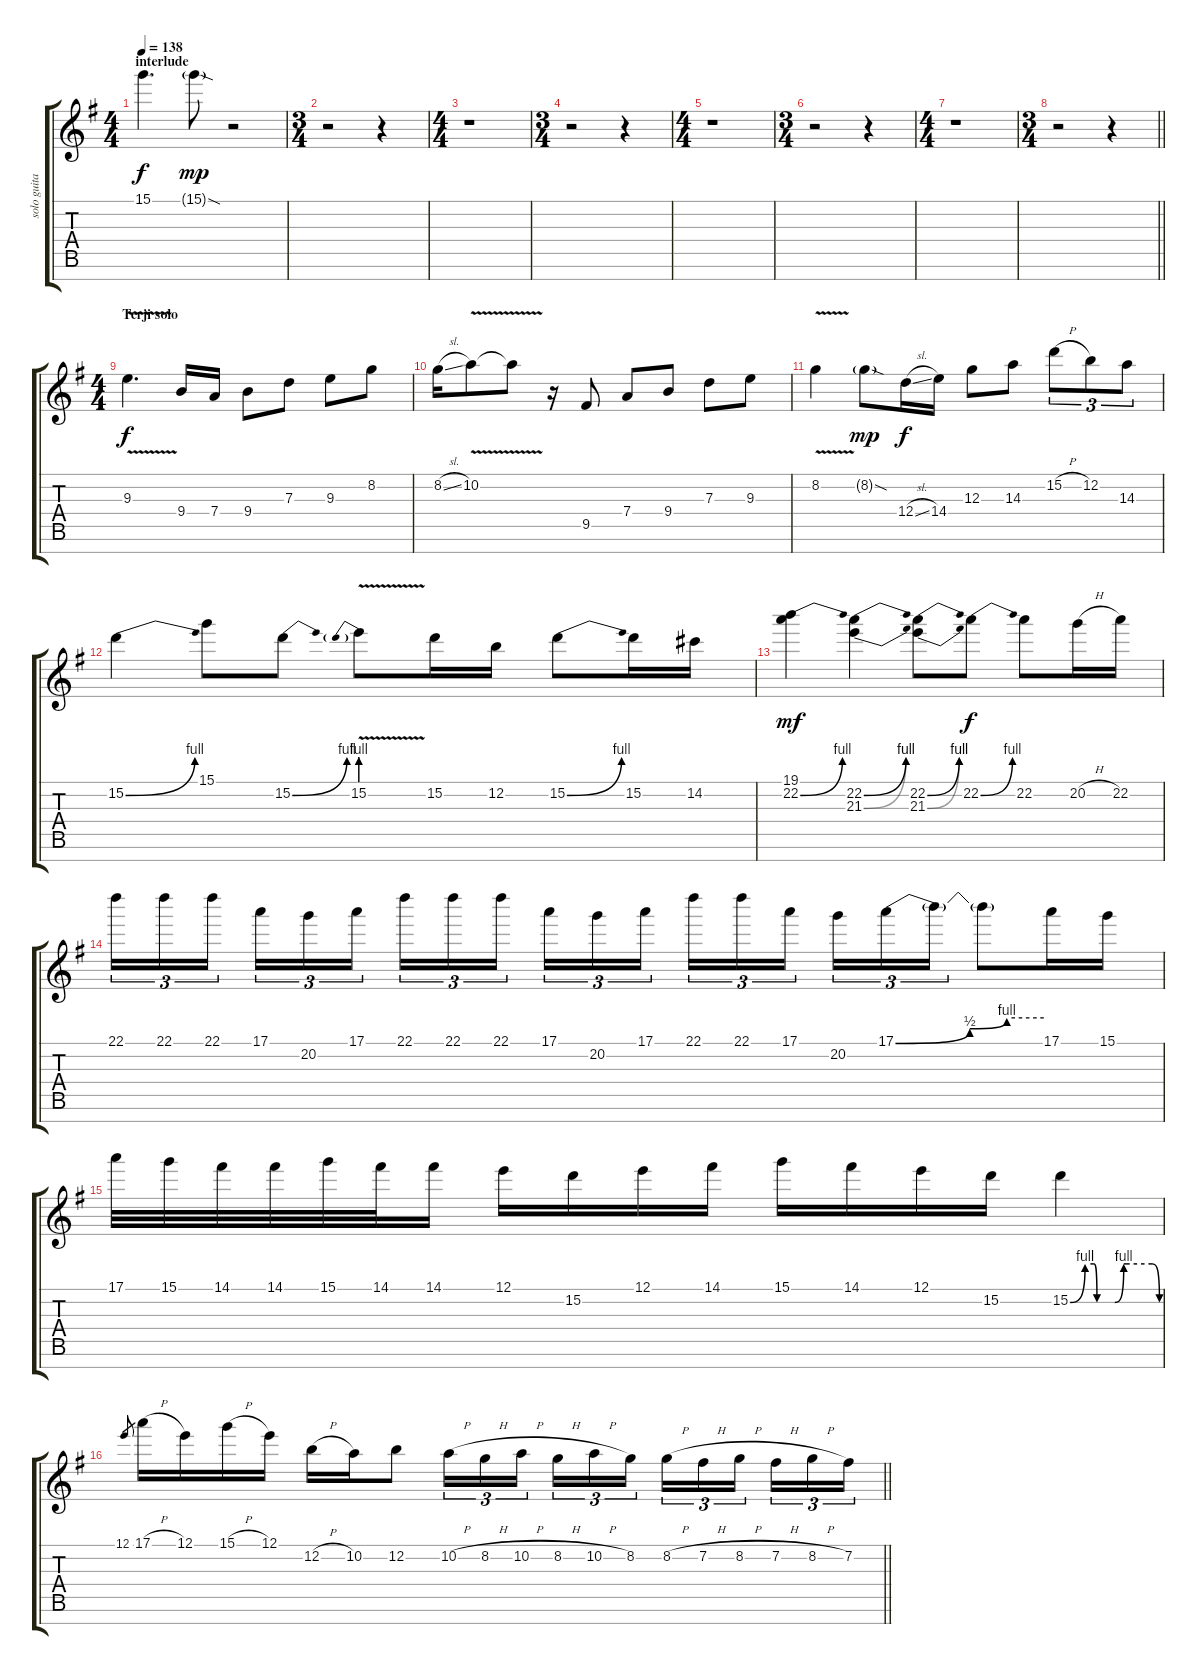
\track ("solo guitars" "solo guita") {instrument distortionguitar}
\staff {score tabs}
\tuning (E4 B3 G3 D3 A2 E2 B1) {hide}
\ts (4 4)
\section ("" "interlude")
\tempo 138
\clef g2
\ks eminor
15.1.4{d dy f} 15.1{sod g}.8{dy mp} r.2 |
\ts (3 4)
r.2 r.4 |
\ts (4 4)
r.1 |
\ts (3 4)
r.2 r.4 |
\ts (4 4)
r.1 |
\ts (3 4)
r.2 r.4 |
\ts (4 4)
r.1 |
\ts (3 4)
\barLineRight lightlight
r.2 r.4 |
\ts (4 4)
\section ("" "Terji solo")
9.3{v}.4{d dy f} 9.4.16 7.4.16 9.4.8 7.3.8 9.3.8 8.2.8 |
8.2{sl}.16 10.2{v}.8 10.2{t}.8 r.16 9.5.8 7.4.8 9.4.8 7.3.8 9.3.8 |
8.2{v}.4 8.2{sod g}.8{dy mp} 12.4{sl}.16{dy f} 14.4.16 12.3.8 14.3.8 15.2{h}.8{tu (3 2)} 12.2.8{tu (3 2)} 14.3.8{tu (3 2)} |
15.2{be (bend 0 0 60 4)}.4 15.1.8 15.2{be (bend 0 0 60 4)}.8 15.2{be (prebend 0 4 60 4) v}.8 15.2.16 12.2.16 15.2{be (bend 0 0 60 4)}.8 15.2.16 14.2.16 |
(19.1 22.2{be (bend 0 0 60 4)}).4{dy mf} (22.2{be (bend 0 0 60 4)} 21.3{be (bend 0 0 60 4)}).4 (22.2{be (bend 0 0 60 4)} 21.3{be (bend 0 0 60 4)}).8 22.2{be (bend 0 0 60 4)}.8{dy f} 22.2.8 20.2{h}.16 22.2.16 |
22.1.16{tu (3 2)} 22.1.16{tu (3 2)} 22.1.16{tu (3 2) beam splitsecondary} 17.1.16{tu (3 2)} 20.2.16{tu (3 2)} 17.1.16{tu (3 2)} 22.1.16{tu (3 2)} 22.1.16{tu (3 2)} 22.1.16{tu (3 2) beam splitsecondary} 17.1.16{tu (3 2)} 20.2.16{tu (3 2)} 17.1.16{tu (3 2)} 22.1.16{tu (3 2)} 22.1.16{tu (3 2)} 17.1.16{tu (3 2) beam splitsecondary} 20.2.16{tu (3 2)} 17.1{be (custom 0 0 30 2 45 4 60 4)}.16{tu (3 2)} 17.1{t}.16{tu (3 2)} 17.1{t}.8 17.1.16 15.1.16 |
17.1.32 15.1.32 14.1.32 14.1.32 15.1.32 14.1.32 14.1.16 12.1.16 15.2.16 12.1.16 14.1.16 15.1.16 14.1.16 12.1.16 15.2.16 15.2{be (custom 0 0 10 4 16 4 18 0 20 0 24 0 30 0 36 4 40 4 45 4 50 4 55 4 60 0)}.4 |
\barLineRight lightlight
12.1.8{gr} 17.1{h}.16 12.1.16 15.1{h}.16 12.1.16 12.2{h}.16 10.2.16 12.2.8 10.2{h}.16{tu (3 2)} 8.2{h}.16{tu (3 2)} 10.2{h}.16{tu (3 2) beam splitsecondary} 8.2{h}.16{tu (3 2)} 10.2{h}.16{tu (3 2)} 8.2.16{tu (3 2)} 8.2{h}.16{tu (3 2)} 7.2{h}.16{tu (3 2)} 8.2{h}.16{tu (3 2) beam splitsecondary} 7.2{h}.16{tu (3 2)} 8.2{h}.16{tu (3 2)} 7.2.16{tu (3 2)}
